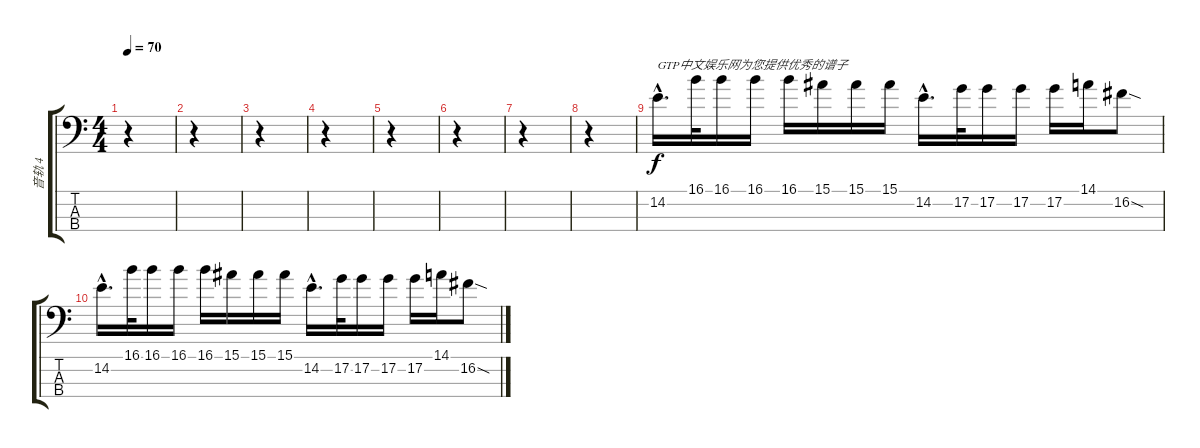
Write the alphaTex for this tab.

\track ("音轨 4" "音轨 4") {instrument electricbassfinger}
\staff {score tabs}
\tuning (G2 D2 A1 E1) {hide}
\ts (4 4)
\tempo 70
\clef f4
\ks c
r.4{dy f} |
r.4 |
r.4 |
r.4 |
r.4 |
r.4 |
r.4 |
r.4 |
14.2{hac}.16{d txt "GTP中文娱乐网为您提供优秀的谱子"} 16.1.32 16.1.16 16.1.16 16.1.16 15.1.16 15.1.16 15.1.16 14.2{hac}.16{d} 17.2.32 17.2.16 17.2.16 17.2.16 14.1.16 16.2{sod}.8 |
14.2{hac}.16{d} 16.1.32 16.1.16 16.1.16 16.1.16 15.1.16 15.1.16 15.1.16 14.2{hac}.16{d} 17.2.32 17.2.16 17.2.16 17.2.16 14.1.16 16.2{sod}.8
